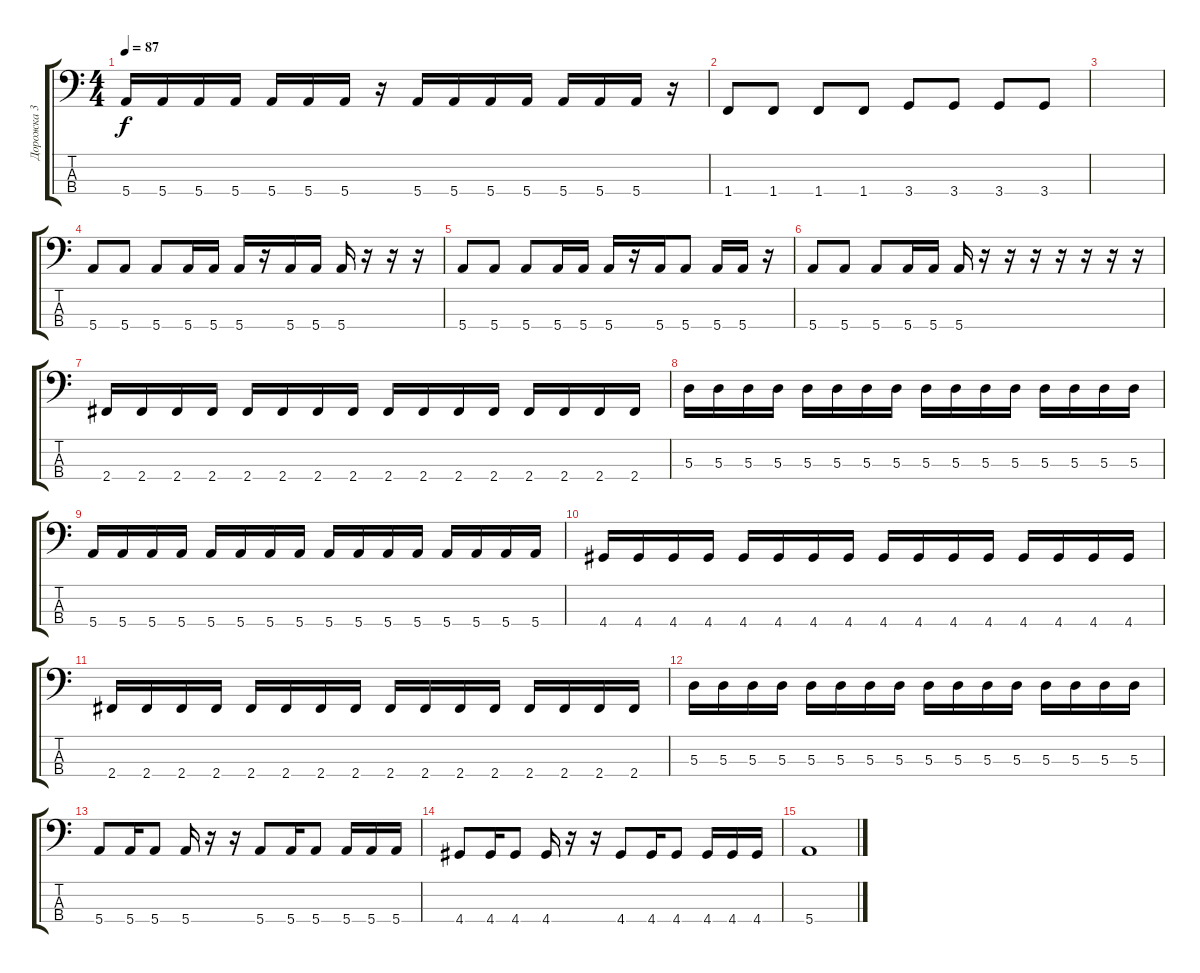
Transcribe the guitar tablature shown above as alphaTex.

\track ("Дорожка 3" "Дорожка 3") {instrument electricbasspick}
\staff {score tabs}
\tuning (G2 D2 A1 E1) {hide}
\ts (4 4)
\tempo 87
\clef f4
\ks c
5.4.16{dy f} 5.4.16 5.4.16 5.4.16 5.4.16 5.4.16 5.4.16 r.16 5.4.16 5.4.16 5.4.16 5.4.16 5.4.16 5.4.16 5.4.16 r.16 |
1.4.8 1.4.8 1.4.8 1.4.8 3.4.8 3.4.8 3.4.8 3.4.8 |
|
5.4.8 5.4.8 5.4.8 5.4.16 5.4.16 5.4.16 r.16 5.4.16 5.4.16 5.4.16 r.16 r.16 r.16 |
5.4.8 5.4.8 5.4.8 5.4.16 5.4.16 5.4.16 r.16 5.4.16 5.4.8 5.4.16 5.4.16 r.16 |
5.4.8 5.4.8 5.4.8 5.4.16 5.4.16 5.4.16 r.16 r.16 r.16 r.16 r.16 r.16 r.16 |
2.4.16 2.4.16 2.4.16 2.4.16 2.4.16 2.4.16 2.4.16 2.4.16 2.4.16 2.4.16 2.4.16 2.4.16 2.4.16 2.4.16 2.4.16 2.4.16 |
5.3.16 5.3.16 5.3.16 5.3.16 5.3.16 5.3.16 5.3.16 5.3.16 5.3.16 5.3.16 5.3.16 5.3.16 5.3.16 5.3.16 5.3.16 5.3.16 |
5.4.16 5.4.16 5.4.16 5.4.16 5.4.16 5.4.16 5.4.16 5.4.16 5.4.16 5.4.16 5.4.16 5.4.16 5.4.16 5.4.16 5.4.16 5.4.16 |
4.4.16 4.4.16 4.4.16 4.4.16 4.4.16 4.4.16 4.4.16 4.4.16 4.4.16 4.4.16 4.4.16 4.4.16 4.4.16 4.4.16 4.4.16 4.4.16 |
2.4.16 2.4.16 2.4.16 2.4.16 2.4.16 2.4.16 2.4.16 2.4.16 2.4.16 2.4.16 2.4.16 2.4.16 2.4.16 2.4.16 2.4.16 2.4.16 |
5.3.16 5.3.16 5.3.16 5.3.16 5.3.16 5.3.16 5.3.16 5.3.16 5.3.16 5.3.16 5.3.16 5.3.16 5.3.16 5.3.16 5.3.16 5.3.16 |
5.4.8 5.4.16 5.4.8 5.4.16 r.16 r.16 5.4.8 5.4.16 5.4.8 5.4.16 5.4.16 5.4.16 |
4.4.8 4.4.16 4.4.8 4.4.16 r.16 r.16 4.4.8 4.4.16 4.4.8 4.4.16 4.4.16 4.4.16 |
5.4.1
